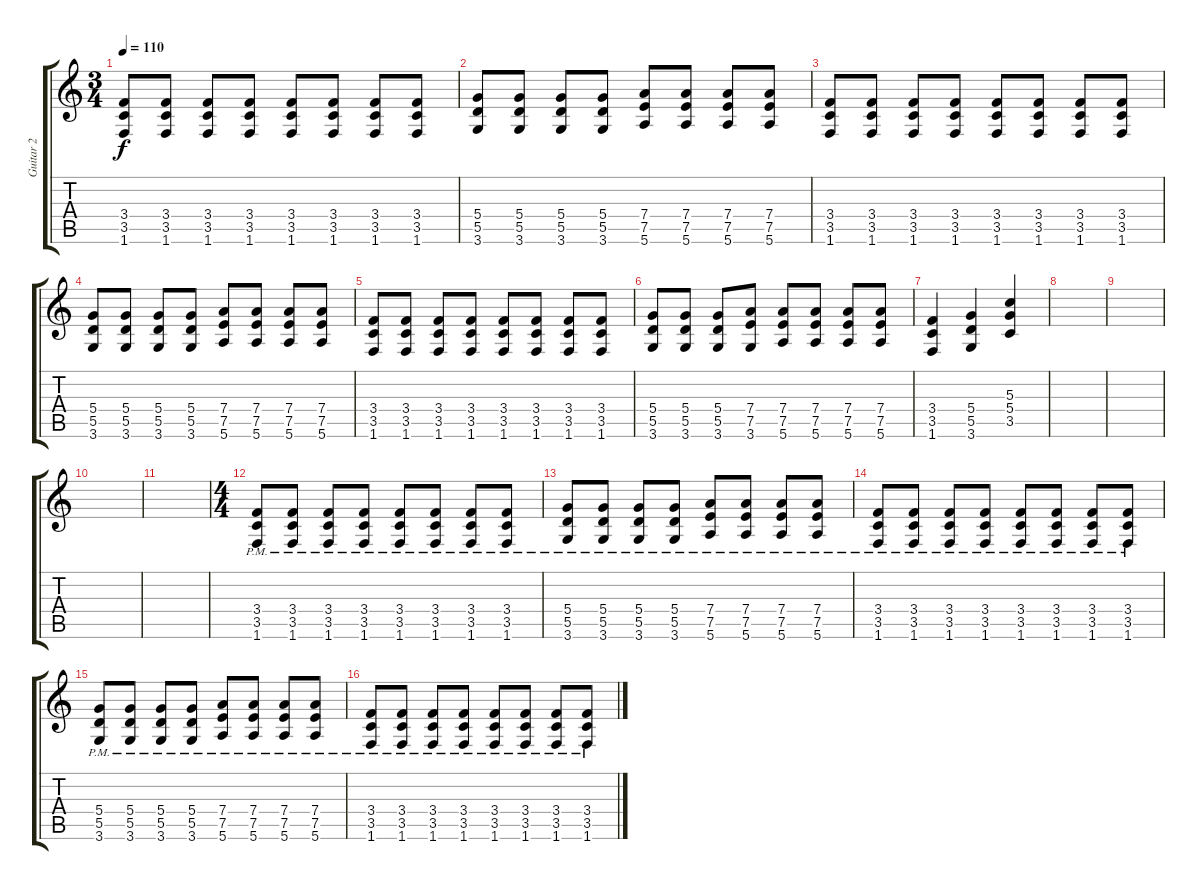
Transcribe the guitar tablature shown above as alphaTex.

\track ("Guitar 2" "Guitar 2") {instrument distortionguitar}
\staff {score tabs}
\tuning (E4 B3 G3 D3 A2 E2) {hide}
\ts (3 4)
\tempo 110
\clef g2
\ks c
(3.4 3.5 1.6).8{dy f} (3.4 3.5 1.6).8 (3.4 3.5 1.6).8 (3.4 3.5 1.6).8 (3.4 3.5 1.6).8 (3.4 3.5 1.6).8 (3.4 3.5 1.6).8 (3.4 3.5 1.6).8 |
(5.4 5.5 3.6).8 (5.4 5.5 3.6).8 (5.4 5.5 3.6).8 (5.4 5.5 3.6).8 (7.4 7.5 5.6).8 (7.4 7.5 5.6).8 (7.4 7.5 5.6).8 (7.4 7.5 5.6).8 |
(3.4 3.5 1.6).8 (3.4 3.5 1.6).8 (3.4 3.5 1.6).8 (3.4 3.5 1.6).8 (3.4 3.5 1.6).8 (3.4 3.5 1.6).8 (3.4 3.5 1.6).8 (3.4 3.5 1.6).8 |
(5.4 5.5 3.6).8 (5.4 5.5 3.6).8 (5.4 5.5 3.6).8 (5.4 5.5 3.6).8 (7.4 7.5 5.6).8 (7.4 7.5 5.6).8 (7.4 7.5 5.6).8 (7.4 7.5 5.6).8 |
(3.4 3.5 1.6).8 (3.4 3.5 1.6).8 (3.4 3.5 1.6).8 (3.4 3.5 1.6).8 (3.4 3.5 1.6).8 (3.4 3.5 1.6).8 (3.4 3.5 1.6).8 (3.4 3.5 1.6).8 |
(5.4 5.5 3.6).8 (5.4 5.5 3.6).8 (5.4 5.5 3.6).8 (7.4 7.5 3.6).8 (7.4 7.5 5.6).8 (7.4 7.5 5.6).8 (7.4 7.5 5.6).8 (7.4 7.5 5.6).8 |
(3.4 3.5 1.6).4 (5.4 5.5 3.6).4 (5.3 5.4 3.5).4 |
|
|
|
|
\ts (4 4)
(3.4{pm} 3.5{pm} 1.6{pm}).8 (3.4{pm} 3.5{pm} 1.6{pm}).8 (3.4{pm} 3.5{pm} 1.6{pm}).8 (3.4{pm} 3.5{pm} 1.6{pm}).8 (3.4{pm} 3.5{pm} 1.6{pm}).8 (3.4{pm} 3.5{pm} 1.6{pm}).8 (3.4{pm} 3.5{pm} 1.6{pm}).8 (3.4{pm} 3.5{pm} 1.6{pm}).8 |
(5.4{pm} 5.5{pm} 3.6{pm}).8 (5.4{pm} 5.5{pm} 3.6{pm}).8 (5.4{pm} 5.5{pm} 3.6{pm}).8 (5.4{pm} 5.5{pm} 3.6{pm}).8 (7.4{pm} 7.5{pm} 5.6{pm}).8 (7.4{pm} 7.5{pm} 5.6{pm}).8 (7.4{pm} 7.5{pm} 5.6{pm}).8 (7.4{pm} 7.5{pm} 5.6{pm}).8 |
(3.4{pm} 3.5{pm} 1.6{pm}).8 (3.4{pm} 3.5{pm} 1.6{pm}).8 (3.4{pm} 3.5{pm} 1.6{pm}).8 (3.4{pm} 3.5{pm} 1.6{pm}).8 (3.4{pm} 3.5{pm} 1.6{pm}).8 (3.4{pm} 3.5{pm} 1.6{pm}).8 (3.4{pm} 3.5{pm} 1.6{pm}).8 (3.4{pm} 3.5{pm} 1.6{pm}).8 |
(5.4{pm} 5.5{pm} 3.6{pm}).8 (5.4{pm} 5.5{pm} 3.6{pm}).8 (5.4{pm} 5.5{pm} 3.6{pm}).8 (5.4{pm} 5.5{pm} 3.6{pm}).8 (7.4{pm} 7.5{pm} 5.6{pm}).8 (7.4{pm} 7.5{pm} 5.6{pm}).8 (7.4{pm} 7.5{pm} 5.6{pm}).8 (7.4{pm} 7.5{pm} 5.6{pm}).8 |
(3.4{pm} 3.5{pm} 1.6{pm}).8 (3.4{pm} 3.5{pm} 1.6{pm}).8 (3.4{pm} 3.5{pm} 1.6{pm}).8 (3.4{pm} 3.5{pm} 1.6{pm}).8 (3.4{pm} 3.5{pm} 1.6{pm}).8 (3.4{pm} 3.5{pm} 1.6{pm}).8 (3.4{pm} 3.5{pm} 1.6{pm}).8 (3.4{pm} 3.5{pm} 1.6{pm}).8
